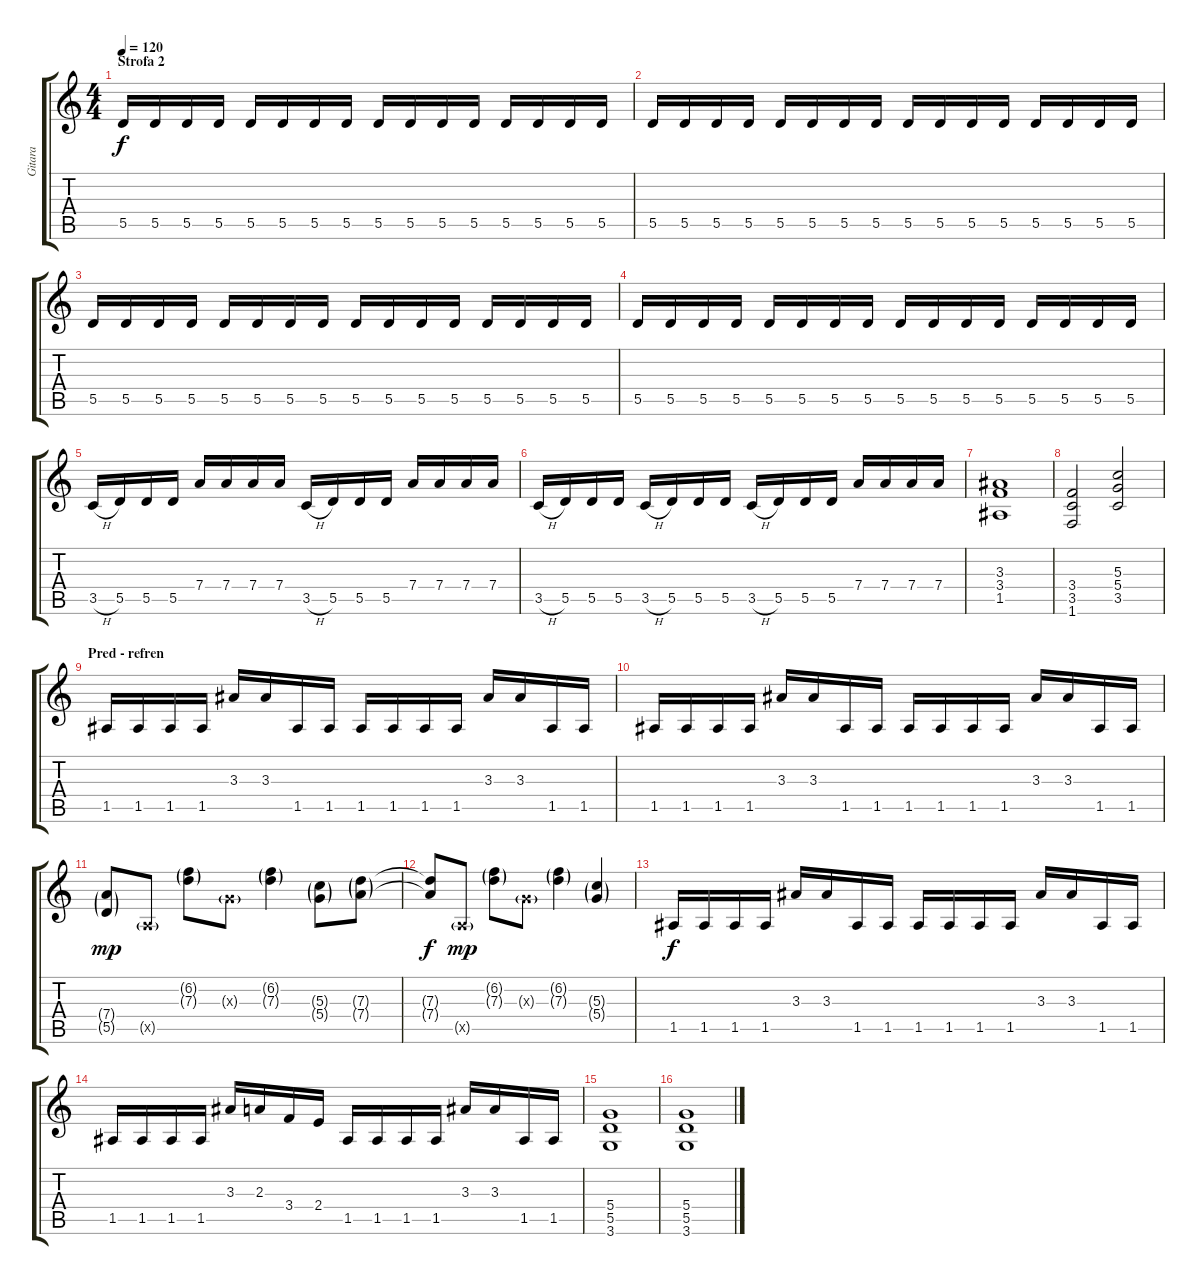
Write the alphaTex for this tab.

\track ("Gitara" "Gitara") {instrument distortionguitar}
\staff {score tabs}
\tuning (E4 B3 G3 D3 A2 E2) {hide}
\ts (4 4)
\section ("" "Strofa 2")
\tempo 120
\clef g2
\ks c
5.5.16{dy f} 5.5.16 5.5.16 5.5.16 5.5.16 5.5.16 5.5.16 5.5.16 5.5.16 5.5.16 5.5.16 5.5.16 5.5.16 5.5.16 5.5.16 5.5.16 |
5.5.16 5.5.16 5.5.16 5.5.16 5.5.16 5.5.16 5.5.16 5.5.16 5.5.16 5.5.16 5.5.16 5.5.16 5.5.16 5.5.16 5.5.16 5.5.16 |
5.5.16 5.5.16 5.5.16 5.5.16 5.5.16 5.5.16 5.5.16 5.5.16 5.5.16 5.5.16 5.5.16 5.5.16 5.5.16 5.5.16 5.5.16 5.5.16 |
5.5.16 5.5.16 5.5.16 5.5.16 5.5.16 5.5.16 5.5.16 5.5.16 5.5.16 5.5.16 5.5.16 5.5.16 5.5.16 5.5.16 5.5.16 5.5.16 |
3.5{h}.16 5.5.16 5.5.16 5.5.16 7.4.16 7.4.16 7.4.16 7.4.16 3.5{h}.16 5.5.16 5.5.16 5.5.16 7.4.16 7.4.16 7.4.16 7.4.16 |
3.5{h}.16 5.5.16 5.5.16 5.5.16 3.5{h}.16 5.5.16 5.5.16 5.5.16 3.5{h}.16 5.5.16 5.5.16 5.5.16 7.4.16 7.4.16 7.4.16 7.4.16 |
(3.3 3.4 1.5).1 |
(3.4 3.5 1.6).2 (5.3 5.4 3.5).2 |
\section ("" "Pred - refren")
1.5.16 1.5.16 1.5.16 1.5.16 3.3.16 3.3.16 1.5.16 1.5.16 1.5.16 1.5.16 1.5.16 1.5.16 3.3.16 3.3.16 1.5.16 1.5.16 |
1.5.16 1.5.16 1.5.16 1.5.16 3.3.16 3.3.16 1.5.16 1.5.16 1.5.16 1.5.16 1.5.16 1.5.16 3.3.16 3.3.16 1.5.16 1.5.16 |
(7.4{g} 5.5{g}).8{dy mp} 0.5{g x}.8 (6.2{g} 7.3{g}).8 0.3{g x}.8 (6.2{g} 7.3{g}).4 (5.3{g} 5.4{g}).8 (7.3{g} 7.4{g}).8 |
(7.3{t} 7.4{t}).8{dy f} 0.5{g x}.8{dy mp} (6.2{g} 7.3{g}).8 0.3{g x}.8 (6.2{g} 7.3{g}).4 (5.3{g} 5.4{g}).4 |
1.5.16{dy f} 1.5.16 1.5.16 1.5.16 3.3.16 3.3.16 1.5.16 1.5.16 1.5.16 1.5.16 1.5.16 1.5.16 3.3.16 3.3.16 1.5.16 1.5.16 |
1.5.16 1.5.16 1.5.16 1.5.16 3.3.16 2.3.16 3.4.16 2.4.16 1.5.16 1.5.16 1.5.16 1.5.16 3.3.16 3.3.16 1.5.16 1.5.16 |
(5.4 5.5 3.6).1 |
(5.4 5.5 3.6).1
